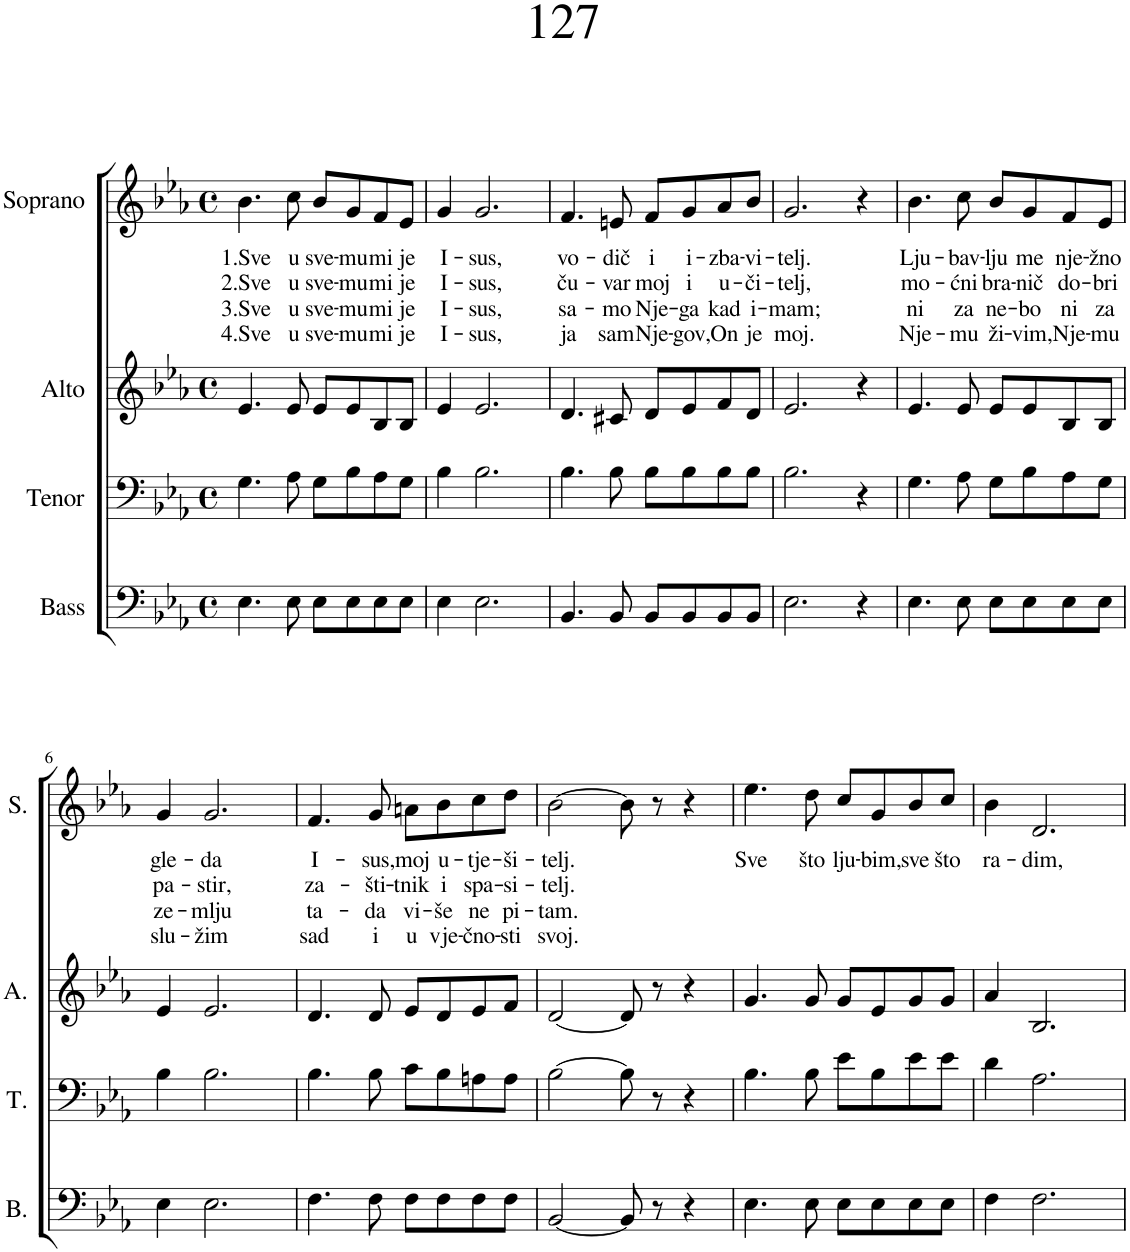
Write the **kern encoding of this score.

**kern	**kern	**kern	**kern	**text	**text	**text	**text
*part4	*part3	*part2	*part1	*part1	*part1	*part1	*part1
*staff4	*staff3	*staff2	*staff1	*staff1	*staff1	*staff1	*staff1
*I"Bass	*I"Tenor	*I"Alto	*I"Soprano	*	*	*	*
*I'B.	*I'T.	*I'A.	*I'S.	*	*	*	*
*clefF4	*clefF4	*clefG2	*clefG2	*	*	*	*
*k[b-e-a-]	*k[b-e-a-]	*k[b-e-a-]	*k[b-e-a-]	*	*	*	*
*M4/4	*M4/4	*M4/4	*M4/4	*	*	*	*
*met(c)	*met(c)	*met(c)	*met(c)	*	*	*	*
=1	=1	=1	=1	=1	=1	=1	=1
!	!	!	!	!LO:LY:b	!LO:LY:b	!LO:LY:b	!LO:LY:b
4.E-\	4.G\	4.e-/	4.b-\	1.Sve	2.Sve	3.Sve	4.Sve
!	!	!	!	!LO:LY:b	!LO:LY:b	!LO:LY:b	!LO:LY:b
8E-\	8A-\	8e-/	8cc\	u	u	u	u
!	!	!	!	!LO:LY:b	!LO:LY:b	!LO:LY:b	!LO:LY:b
8E-\L	8G\L	8e-/L	8b-/L	sve-	sve-	sve-	sve-
!	!	!	!	!LO:LY:b	!LO:LY:b	!LO:LY:b	!LO:LY:b
8E-\	8B-\	8e-/	8g/	-mu	-mu	-mu	-mu
!	!	!	!	!LO:LY:b	!LO:LY:b	!LO:LY:b	!LO:LY:b
8E-\	8A-\	8B-/	8f/	mi	mi	mi	mi
!	!	!	!	!LO:LY:b	!LO:LY:b	!LO:LY:b	!LO:LY:b
8E-\J	8G\J	8B-/J	8e-/J	je	je	je	je
=2	=2	=2	=2	=2	=2	=2	=2
!	!	!	!	!LO:LY:b	!LO:LY:b	!LO:LY:b	!LO:LY:b
4E-\	4B-\	4e-/	4g/	I-	I-	I-	I-
!	!	!	!	!LO:LY:b	!LO:LY:b	!LO:LY:b	!LO:LY:b
2.E-\	2.B-\	2.e-/	2.g/	-sus,	-sus,	-sus,	-sus,
=3	=3	=3	=3	=3	=3	=3	=3
!	!	!	!	!LO:LY:b	!LO:LY:b	!LO:LY:b	!LO:LY:b
4.BB-/	4.B-\	4.d/	4.f/	vo-	ču-	sa-	ja
!	!	!	!	!LO:LY:b	!LO:LY:b	!LO:LY:b	!LO:LY:b
8BB-/	8B-\	8c#X/	8en/	-dič	-var	-mo	sam
!	!	!	!	!LO:LY:b	!LO:LY:b	!LO:LY:b	!LO:LY:b
8BB-/L	8B-\L	8d/L	8f/L	i	moj	Nje-	Nje-
!	!	!	!	!LO:LY:b	!LO:LY:b	!LO:LY:b	!LO:LY:b
8BB-/	8B-\	8e-/	8g/	i-	i	-ga	-gov,
!	!	!	!	!LO:LY:b	!LO:LY:b	!LO:LY:b	!LO:LY:b
8BB-/	8B-\	8f/	8a-/	-zba-	u-	kad	On
!	!	!	!	!LO:LY:b	!LO:LY:b	!LO:LY:b	!LO:LY:b
8BB-/J	8B-\J	8d/J	8b-/J	-vi-	-či-	i-	je
=4	=4	=4	=4	=4	=4	=4	=4
!	!	!	!	!LO:LY:b	!LO:LY:b	!LO:LY:b	!LO:LY:b
2.E-\	2.B-\	2.e-/	2.g/	-telj.	-telj,	-mam;	moj.
4r	4r	4r	4r	.	.	.	.
=5	=5	=5	=5	=5	=5	=5	=5
!	!	!	!	!LO:LY:b	!LO:LY:b	!LO:LY:b	!LO:LY:b
4.E-\	4.G\	4.e-/	4.b-\	Lju-	mo-	ni	Nje-
!	!	!	!	!LO:LY:b	!LO:LY:b	!LO:LY:b	!LO:LY:b
8E-\	8A-\	8e-/	8cc\	-bav-	-ćni	za	-mu
!	!	!	!	!LO:LY:b	!LO:LY:b	!LO:LY:b	!LO:LY:b
8E-\L	8G\L	8e-/L	8b-/L	-lju	bra-	ne-	ži-
!	!	!	!	!LO:LY:b	!LO:LY:b	!LO:LY:b	!LO:LY:b
8E-\	8B-\	8e-/	8g/	me	-nič	-bo	-vim,
!	!	!	!	!LO:LY:b	!LO:LY:b	!LO:LY:b	!LO:LY:b
8E-\	8A-\	8B-/	8f/	nje-	do-	ni	Nje-
!	!	!	!	!LO:LY:b	!LO:LY:b	!LO:LY:b	!LO:LY:b
8E-\J	8G\J	8B-/J	8e-/J	-žno	-bri	za	-mu
!!LO:LB:g=z
=6	=6	=6	=6	=6	=6	=6	=6
!	!	!	!	!LO:LY:b	!LO:LY:b	!LO:LY:b	!LO:LY:b
4E-\	4B-\	4e-/	4g/	gle-	pa-	ze-	slu-
!	!	!	!	!LO:LY:b	!LO:LY:b	!LO:LY:b	!LO:LY:b
2.E-\	2.B-\	2.e-/	2.g/	-da	-stir,	-mlju	-žim
=7	=7	=7	=7	=7	=7	=7	=7
!	!	!	!	!LO:LY:b	!LO:LY:b	!LO:LY:b	!LO:LY:b
4.F\	4.B-\	4.d/	4.f/	I-	za-	ta-	sad
!	!	!	!	!LO:LY:b	!LO:LY:b	!LO:LY:b	!LO:LY:b
8F\	8B-\	8d/	8g/	-sus,	-šti-	-da	i
!	!	!	!	!LO:LY:b	!LO:LY:b	!LO:LY:b	!LO:LY:b
8F\L	8c\L	8e-/L	8an\L	moj	-tnik	vi-	u
!	!	!	!	!LO:LY:b	!LO:LY:b	!LO:LY:b	!LO:LY:b
8F\	8B-\	8d/	8b-\	u-	i	-še	vje-
!	!	!	!	!LO:LY:b	!LO:LY:b	!LO:LY:b	!LO:LY:b
8F\	8An\	8e-/	8cc\	-tje-	spa-	ne	-čno-
!	!	!	!	!LO:LY:b	!LO:LY:b	!LO:LY:b	!LO:LY:b
8F\J	8A\J	8f/J	8dd\J	-ši-	-si-	pi-	-sti
=8	=8	=8	=8	=8	=8	=8	=8
!	!	!	!	!LO:LY:b	!LO:LY:b	!LO:LY:b	!LO:LY:b
[2BB-/	[2B-\	[2d/	[2b-\	-telj.	-telj.	-tam.	svoj.
8BB-/]	8B-\]	8d/]	8b-\]	.	.	.	.
8r	8r	8r	8r	.	.	.	.
4r	4r	4r	4r	.	.	.	.
=9	=9	=9	=9	=9	=9	=9	=9
!	!	!	!	!LO:LY:b	!	!	!
4.E-\	4.B-\	4.g/	4.ee-\	Sve	.	.	.
!	!	!	!	!LO:LY:b	!	!	!
8E-\	8B-\	8g/	8dd\	što	.	.	.
!	!	!	!	!LO:LY:b	!	!	!
8E-\L	8e-\L	8g/L	8cc/L	lju-	.	.	.
!	!	!	!	!LO:LY:b	!	!	!
8E-\	8B-\	8e-/	8g/	-bim,	.	.	.
!	!	!	!	!LO:LY:b	!	!	!
8E-\	8e-\	8g/	8b-/	sve	.	.	.
!	!	!	!	!LO:LY:b	!	!	!
8E-\J	8e-\J	8g/J	8cc/J	što	.	.	.
=10	=10	=10	=10	=10	=10	=10	=10
!	!	!	!	!LO:LY:b	!	!	!
4F\	4d\	4a-/	4b-\	ra-	.	.	.
!	!	!	!	!LO:LY:b	!	!	!
2.F\	2.A-\	2.B-/	2.d/	-dim,	.	.	.
=	=	=	=	=	=	=	=
*-	*-	*-	*-	*-	*-	*-	*-
